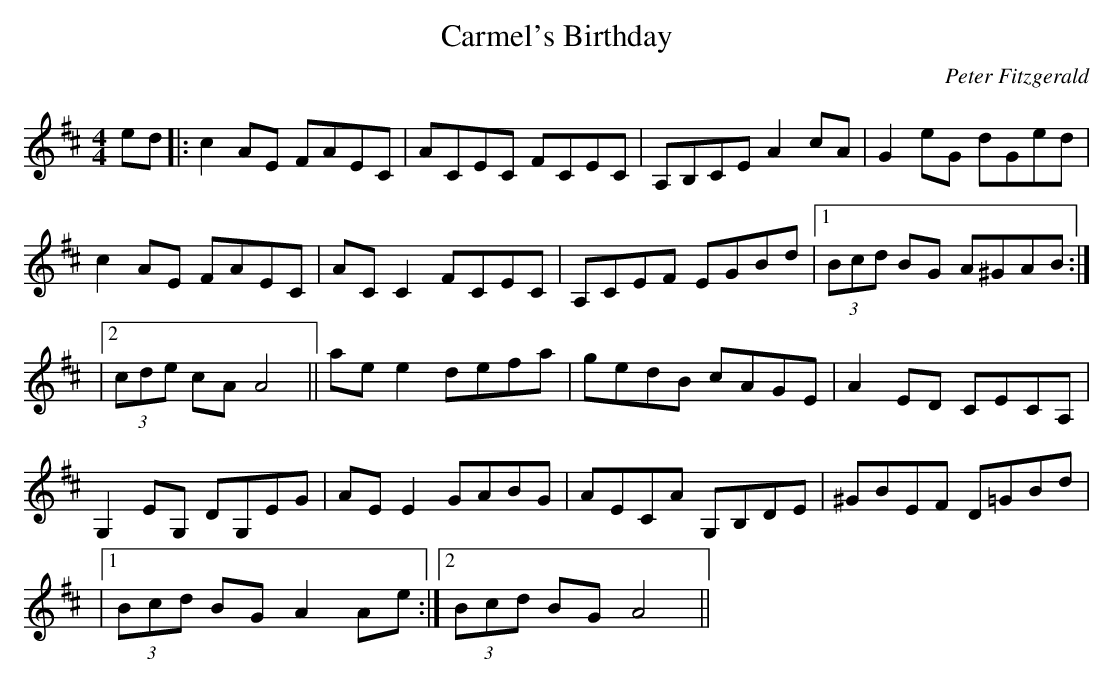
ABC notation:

X:1
T: Carmel's Birthday
C: Peter Fitzgerald
M: 4/4
L: 1/8
K: Amix
ed |: c2 AE FAEC | ACEC FCEC | A,B,CE A2 cA |\
G2 eG dGed |
c2 AE FAEC | AC C2 FCEC | A,CEF EGBd |1\
(3Bcd BG A^GAB :|
|2 (3cde cA A4 || ae e2 defa | gedB cAGE |\
A2 ED CECA, |
G,2 EG, DG,EG | AE E2 GABG | AECA G,B,DE |\
^GBEF D=GBd |
|1 (3Bcd BG A2 Ae :|2 (3Bcd BG A4 ||
